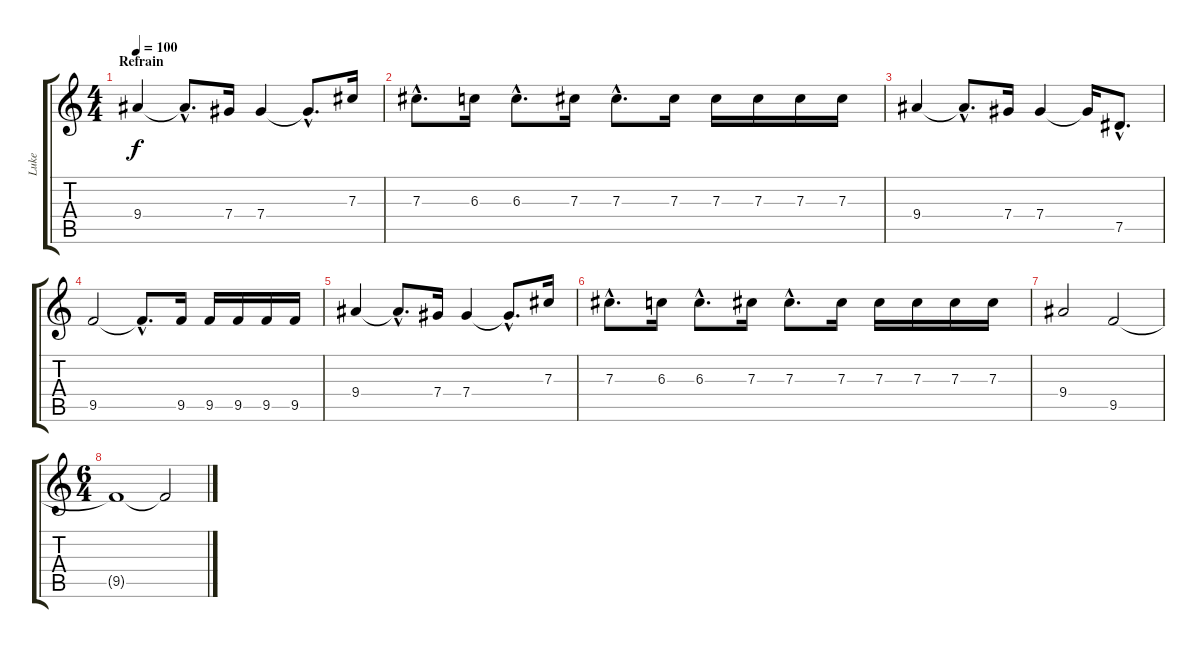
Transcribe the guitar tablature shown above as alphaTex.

\track ("Luke" "Luke") {instrument distortionguitar}
\staff {score tabs}
\tuning (Eb4 Bb3 Gb3 Db3 Ab2 Eb2) {hide}
\ts (4 4)
\section ("" "Refrain")
\tempo 100
\clef g2
\ks c
9.4.4{dy f} 9.4{hac t}.8{d} 7.4.16 7.4.4 7.4{hac t}.8{d} 7.3.16 |
7.3{hac}.8{d} 6.3.16 6.3{hac}.8{d} 7.3.16 7.3{hac}.8{d} 7.3.16 7.3.16 7.3.16 7.3.16 7.3.16 |
9.4.4 9.4{hac t}.8{d} 7.4.16 7.4.4 7.4{t}.16 7.5{hac}.8{d} |
9.5.2 9.5{hac t}.8{d} 9.5.16 9.5.16 9.5.16 9.5.16 9.5.16 |
9.4.4 9.4{hac t}.8{d} 7.4.16 7.4.4 7.4{hac t}.8{d} 7.3.16 |
7.3{hac}.8{d} 6.3.16 6.3{hac}.8{d} 7.3.16 7.3{hac}.8{d} 7.3.16 7.3.16 7.3.16 7.3.16 7.3.16 |
9.4.2 9.5.2 |
\ts (6 4)
9.5{t}.1 9.5{t}.2
